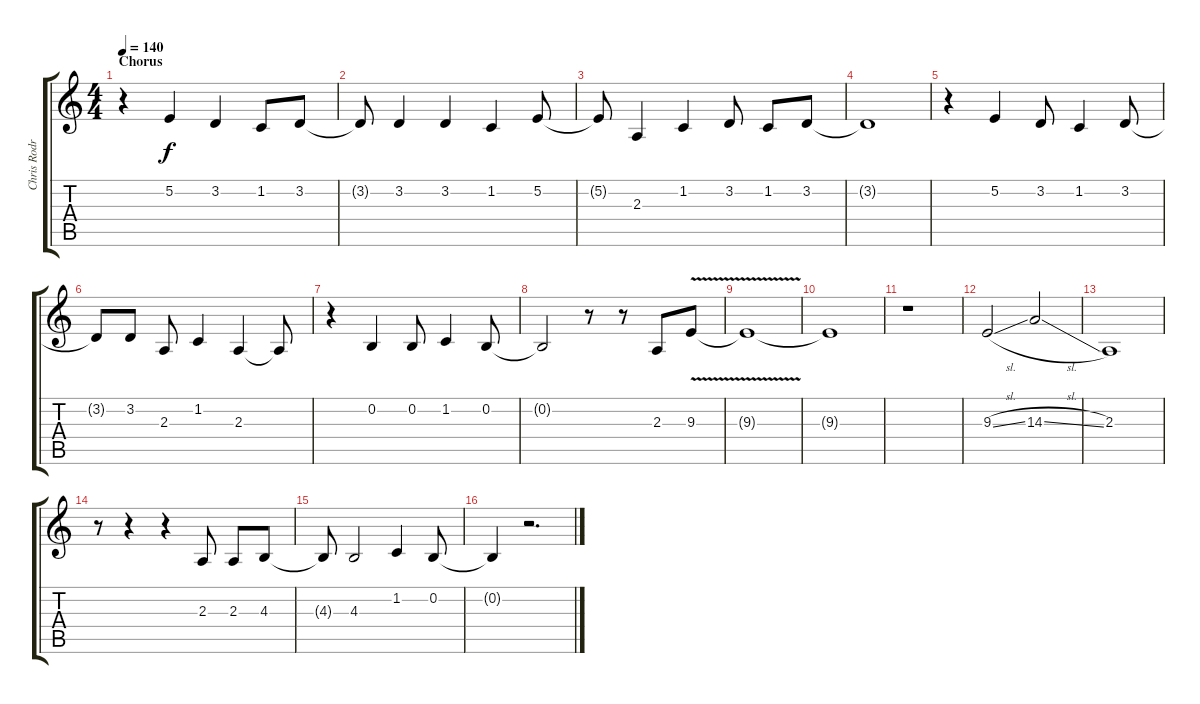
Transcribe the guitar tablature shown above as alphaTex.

\track ("Chris Rodriguez Voice" "Chris Rodr") {instrument flute}
\staff {score tabs}
\tuning (E4 B3 G3 D3 A2 E2) {hide}
\ts (4 4)
\section ("" "Chorus")
\tempo 140
\clef g2
\ks c
r.4{dy f} 5.2.4 3.2.4 1.2.8 3.2.8 |
3.2{t}.8 3.2.4 3.2.4 1.2.4 5.2.8 |
5.2{t}.8 2.3.4 1.2.4 3.2.8 1.2.8 3.2.8 |
3.2{t}.1 |
r.4 5.2.4 3.2.8 1.2.4 3.2.8 |
3.2{t}.8 3.2.8 2.3.8 1.2.4 2.3.4 2.3{t}.8 |
r.4 0.2.4 0.2.8 1.2.4 0.2.8 |
0.2{t}.2 r.8 r.8 2.3.8 9.3{v}.8 |
9.3{t}.1 |
9.3{t}.1 |
r.1 |
9.3{sl}.2 14.3{sl}.2 |
2.3.1 |
r.8 r.4 r.4 2.3.8 2.3.8 4.3.8 |
4.3{t}.8 4.3.2 1.2.4 0.2.8 |
0.2{t}.4 r.2{d}
